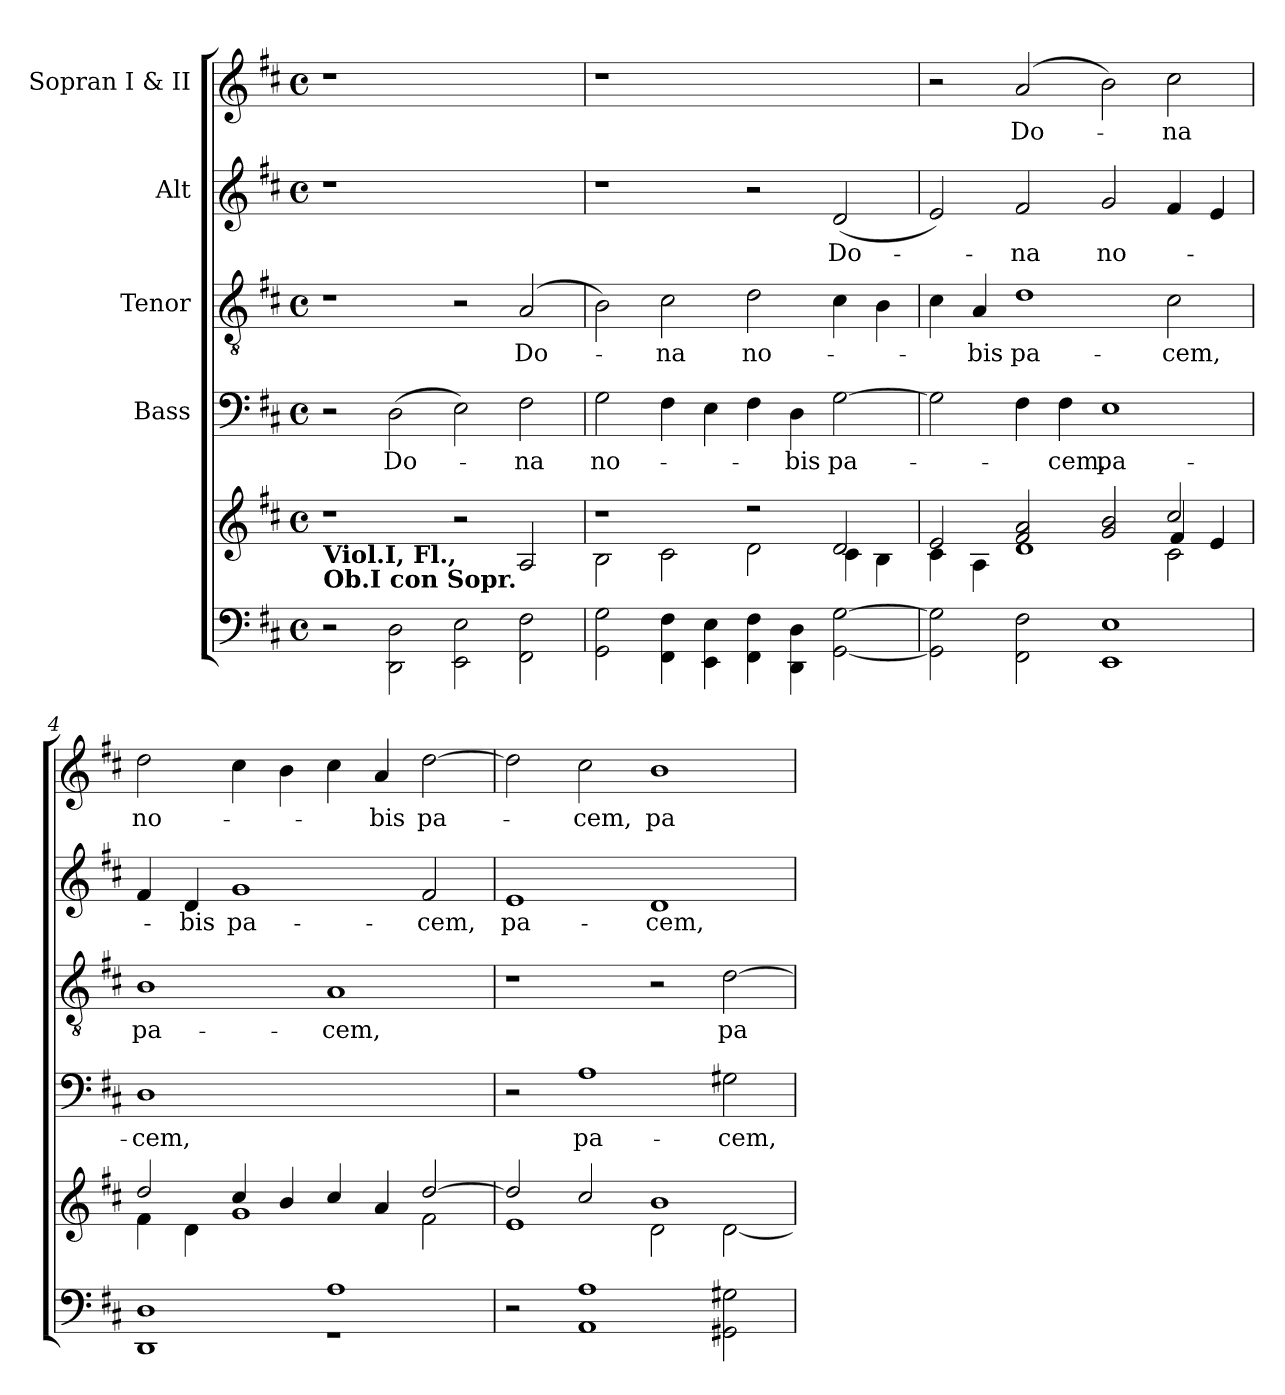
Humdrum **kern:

**kern	**kern	**kern	**text	**kern	**text	**kern	**text	**kern	**text
*part5	*part5	*part4	*part4	*part3	*part3	*part2	*part2	*part1	*part1
*staff6	*staff5	*staff4	*staff4	*staff3	*staff3	*staff2	*staff2	*staff1	*staff1
*	*	*I"Bass	*	*I"Tenor	*	*I"Alt	*	*I"Sopran  I & II	*
*clefF4	*clefG2	*clefF4	*	*clefGv2	*	*clefG2	*	*clefG2	*
*k[f#c#]	*k[f#c#]	*k[f#c#]	*	*k[f#c#]	*	*k[f#c#]	*	*k[f#c#]	*
*D:	*D:	*D:	*	*D:	*	*D:	*	*D:	*
*M4/4	*M4/4	*M4/4	*	*M4/4	*	*M4/4	*	*M4/4	*
*met(c)	*met(c)	*met(c)	*	*met(c)	*	*met(c)	*	*met(c)	*
=1	=1	=1	=1	=1	=1	=1	=1	=1	=1
!	!LO:TX:b:B:t=Viol.I, Fl.,	!	!	!	!	!	!	!	!
!	!LO:TX:b:B:t=Ob.I con Sopr.	!	!	!	!	!	!	!	!
2r	1r	2r	.	1r	.	1r	.	1r	.
2DD\ 2D\	.	(2D\	Do-	.	.	.	.	.	.
2EE\ 2E\	2r	2E\)	.	2r	.	1ryy	.	1ryy	.
2FF#\ 2F#\	2A/	2F#\	-na	(2A/	Do-	.	.	.	.
=2	=2	=2	=2	=2	=2	=2	=2	=2	=2
*	*^	*	*	*	*	*	*	*	*
2GG\ 2G\	1r	2B\	2G\	no-	2B\)	.	1r	.	1r	.
4FF#\ 4F#\	.	2c#\	4F#\	.	2c#\	-na	.	.	.	.
4EE\ 4E\	.	.	4E\	.	.	.	.	.	.	.
4FF#\ 4F#\	2r	2d\	4F#\	.	2d\	no-	2r	.	1ryy	.
4DD\ 4D\	.	.	4D\	-bis	.	.	.	.	.	.
[2GG\ [2G\	2d/	4c#\	[2G\	pa-	4c#\	.	(2d/	Do-	.	.
.	.	4B\	.	.	4B\	.	.	.	.	.
=3	=3	=3	=3	=3	=3	=3	=3	=3	=3	=3
*	*	*^	*	*	*	*	*	*	*	*
2GG\] 2G\]	2e/	4c#\	1.ryy	2G\]	.	4c#\	.	2e/)	.	2r	.
.	.	4A\	.	.	.	4A/	-bis	.	.	.	.
2FF#\ 2F#\	2f#/ 2a/	1d	.	4F#\	.	1d	pa-	2f#/	-na	(2a/	Do-
.	.	.	.	4F#\	-cem,	.	.	.	.	.	.
1EE 1E	2g/ 2b/	.	.	1E	pa-	.	.	2g/	no-	2b\)	.
.	2cc#/	2c#\	4f#/	.	.	2c#\	-cem,	4f#/	.	2cc#\	-na
.	.	.	4e/	.	.	.	.	4e/	.	.	.
*	*	*v	*v	*	*	*	*	*	*	*	*
=4	=4	=4	=4	=4	=4	=4	=4	=4	=4	=4
*^	*	*	*	*	*	*	*	*	*	*
1D	1DD	2dd/	4f#\	1D	-cem,	1B	pa-	4f#/	.	2dd\	no-
.	.	.	4d\	.	.	.	.	4d/	-bis	.	.
.	.	4cc#/	1g	.	.	.	.	1g	pa-	4cc#\	.
.	.	4b/	.	.	.	.	.	.	.	4b\	.
1A	1rGG	4cc#/	.	1ryy	.	1A	-cem,	.	.	4cc#\	.
.	.	4a/	.	.	.	.	.	.	.	4a/	-bis
.	.	[>2dd/	2f#\	.	.	.	.	2f#/	-cem,	[2dd\	pa-
*v	*v	*	*	*	*	*	*	*	*	*	*
!!LO:LB:g=z
=5	=5	=5	=5	=5	=5	=5	=5	=5	=5	=5
2r	2dd/]	1e	2r	.	1r	.	1e	pa-	2dd\]	.
1AA 1A	2cc#/	.	1A	pa-	.	.	.	.	2cc#\	-cem,
.	1b	2d\	.	.	2r	.	1d	-cem,	1b	pa-
2GG#X\ 2G#X\	.	[<2d\	2G#X\	-cem,	[2d\	pa-	.	.	.	.
*	*v	*v	*	*	*	*	*	*	*	*
=	=	=	=	=	=	=	=	=	=
*-	*-	*-	*-	*-	*-	*-	*-	*-	*-
